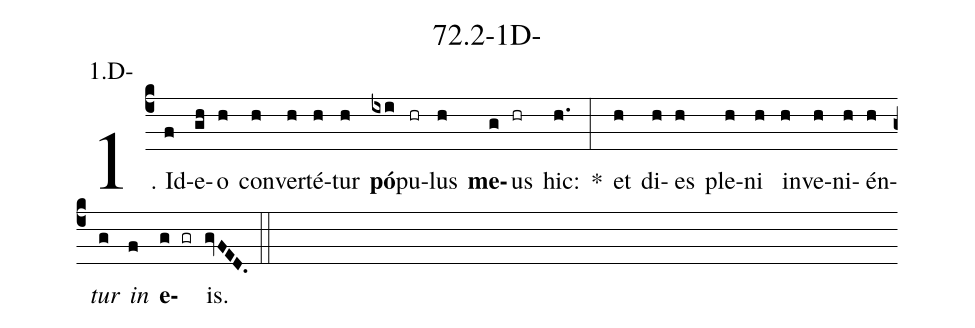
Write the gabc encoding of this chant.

name: 72.2-1D-;
annotation: 1.D-;
%%
(c4)1. Id(f)e(gh)o(h) con(h)ver(h)té(h)tur(h) <b>pó</b>(ixi)pu(hr)lus(h) <b>me</b>(g)us(hr) hic:(h.) *(:) et(h) di(h)es(h) ple(h)ni(h) in(h)ve(h)ni(h)én(h)<i>tur</i>(g) <i>in</i>(f) <b>e</b>(g gr)is.(gvFED.) (::)


%E(h) u(h) o(g) u(f) a(g) e.(gvFED.) (::)
